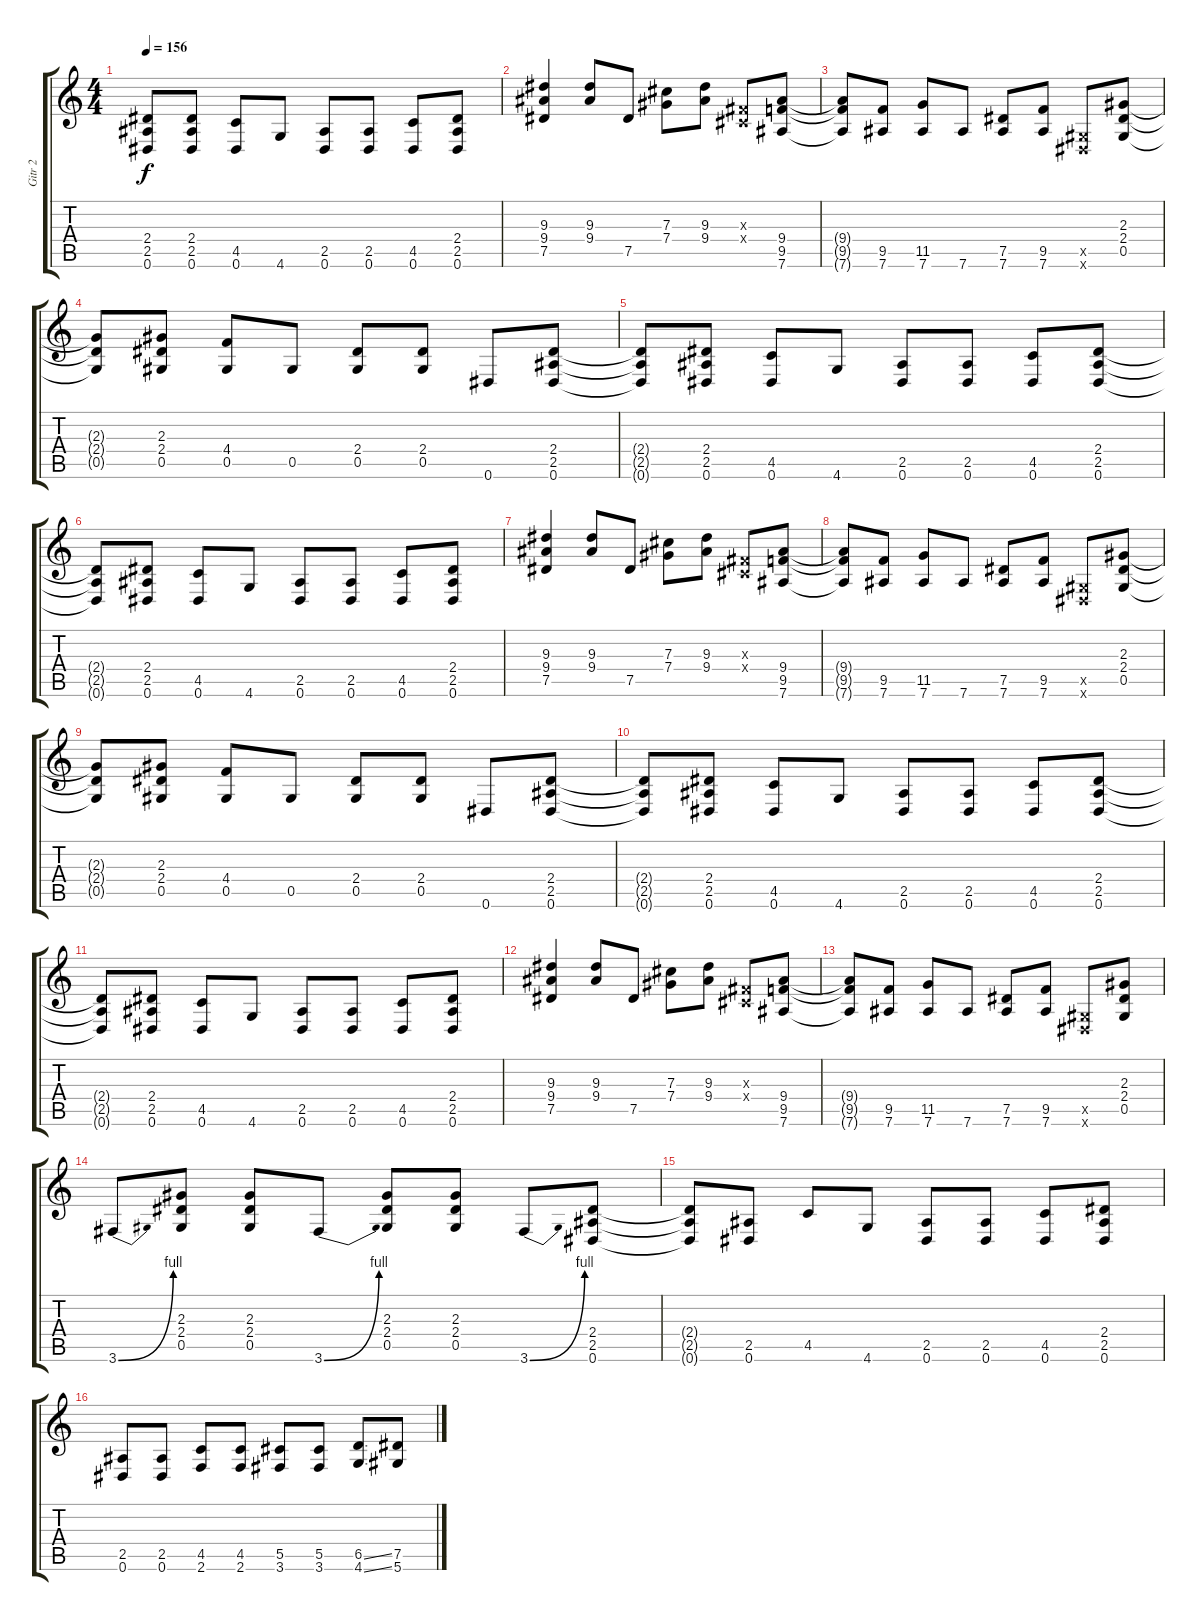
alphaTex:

\track ("Gitr 2" "Gitr 2") {instrument overdrivenguitar}
\staff {score tabs}
\tuning (Eb4 Bb3 Gb3 Db3 Ab2 Eb2) {hide}
\ts (4 4)
\tempo 156
\clef g2
\ks c
(2.4{t} 2.5{t} 0.6{t}).8{dy f} (2.4 2.5 0.6).8 (4.5 0.6).8 4.6.8 (2.5 0.6).8 (2.5 0.6).8 (4.5 0.6).8 (2.4 2.5 0.6).8 |
(9.3 9.4 7.5).4 (9.3 9.4).8 7.5.8 (7.3 7.4).8 (9.3 9.4).8 (0.3{x} 0.4{x}).8 (9.4 9.5 7.6).8 |
(9.4{t} 9.5{t} 7.6{t}).8 (9.5 7.6).8 (11.5 7.6).8 7.6.8 (7.5 7.6).8 (9.5 7.6).8 (0.5{x} 0.6{x}).8 (2.3 2.4 0.5).8 |
(2.3{t} 2.4{t} 0.5{t}).8 (2.3 2.4 0.5).8 (4.4 0.5).8 0.5.8 (2.4 0.5).8 (2.4 0.5).8 0.6.8 (2.4 2.5 0.6).8 |
(2.4{t} 2.5{t} 0.6{t}).8 (2.4 2.5 0.6).8 (4.5 0.6).8 4.6.8 (2.5 0.6).8 (2.5 0.6).8 (4.5 0.6).8 (2.4 2.5 0.6).8 |
(2.4{t} 2.5{t} 0.6{t}).8 (2.4 2.5 0.6).8 (4.5 0.6).8 4.6.8 (2.5 0.6).8 (2.5 0.6).8 (4.5 0.6).8 (2.4 2.5 0.6).8 |
(9.3 9.4 7.5).4 (9.3 9.4).8 7.5.8 (7.3 7.4).8 (9.3 9.4).8 (0.3{x} 0.4{x}).8 (9.4 9.5 7.6).8 |
(9.4{t} 9.5{t} 7.6{t}).8 (9.5 7.6).8 (11.5 7.6).8 7.6.8 (7.5 7.6).8 (9.5 7.6).8 (0.5{x} 0.6{x}).8 (2.3 2.4 0.5).8 |
(2.3{t} 2.4{t} 0.5{t}).8 (2.3 2.4 0.5).8 (4.4 0.5).8 0.5.8 (2.4 0.5).8 (2.4 0.5).8 0.6.8 (2.4 2.5 0.6).8 |
(2.4{t} 2.5{t} 0.6{t}).8 (2.4 2.5 0.6).8 (4.5 0.6).8 4.6.8 (2.5 0.6).8 (2.5 0.6).8 (4.5 0.6).8 (2.4 2.5 0.6).8 |
(2.4{t} 2.5{t} 0.6{t}).8 (2.4 2.5 0.6).8 (4.5 0.6).8 4.6.8 (2.5 0.6).8 (2.5 0.6).8 (4.5 0.6).8 (2.4 2.5 0.6).8 |
(9.3 9.4 7.5).4 (9.3 9.4).8 7.5.8 (7.3 7.4).8 (9.3 9.4).8 (0.3{x} 0.4{x}).8 (9.4 9.5 7.6).8 |
(9.4{t} 9.5{t} 7.6{t}).8 (9.5 7.6).8 (11.5 7.6).8 7.6.8 (7.5 7.6).8 (9.5 7.6).8 (0.5{x} 0.6{x}).8 (2.3 2.4 0.5).8 |
3.6{be (bend 0 0 60 4)}.8 (2.3 2.4 0.5).8 (2.3 2.4 0.5).8 3.6{be (bend 0 0 60 4)}.8 (2.3 2.4 0.5).8 (2.3 2.4 0.5).8 3.6{be (bend 0 0 60 4)}.8 (2.4 2.5 0.6).8 |
(2.4{t} 2.5{t} 0.6{t}).8 (2.5 0.6).8 4.5.8 4.6.8 (2.5 0.6).8 (2.5 0.6).8 (4.5 0.6).8 (2.4 2.5 0.6).8 |
(2.5 0.6).8 (2.5 0.6).8 (4.5 2.6).8 (4.5 2.6).8 (5.5 3.6).8 (5.5 3.6).8 (6.5{ss} 4.6{ss}).8 (7.5 5.6).8
